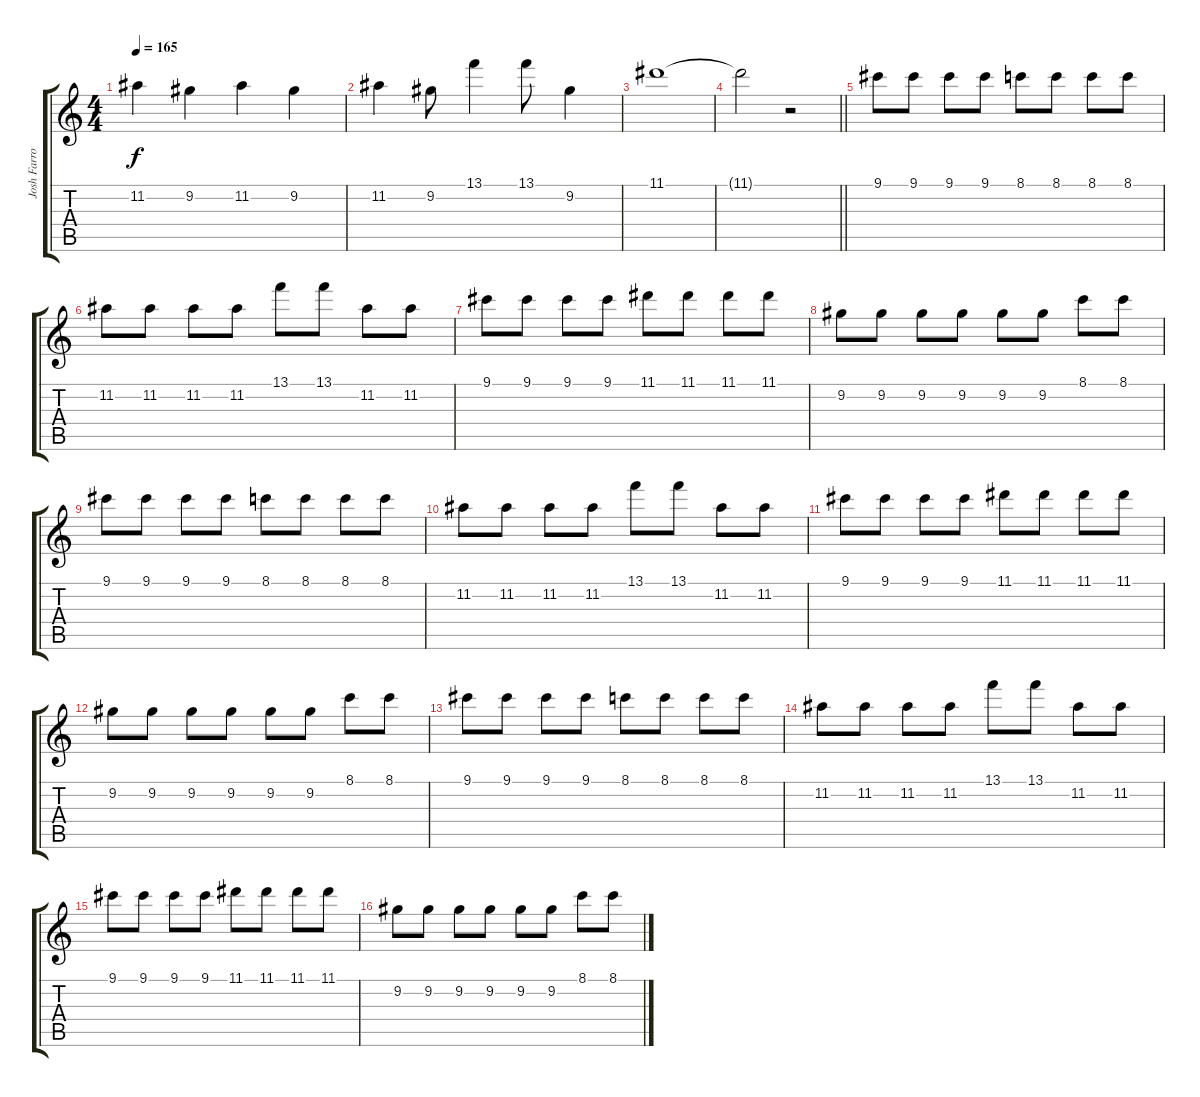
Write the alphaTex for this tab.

\track ("Josh Farro (Lead Guitar)" "Josh Farro") {instrument distortionguitar}
\staff {score tabs}
\tuning (E4 B3 G3 D3 A2 D2) {hide}
\ts (4 4)
\tempo 165
\clef g2
\ks c
11.2.4{dy f} 9.2.4 11.2.4 9.2.4 |
11.2.4 9.2.8 13.1.4 13.1.8 9.2.4 |
11.1.1 |
\barLineRight lightlight
11.1{t}.2 r.2 |
9.1.8{volume 11} 9.1.8 9.1.8 9.1.8 8.1.8 8.1.8 8.1.8 8.1.8 |
11.2.8 11.2.8 11.2.8 11.2.8 13.1.8 13.1.8 11.2.8 11.2.8 |
9.1.8 9.1.8 9.1.8 9.1.8 11.1.8 11.1.8 11.1.8 11.1.8 |
9.2.8 9.2.8 9.2.8 9.2.8 9.2.8 9.2.8 8.1.8 8.1.8 |
9.1.8 9.1.8 9.1.8 9.1.8 8.1.8 8.1.8 8.1.8 8.1.8 |
11.2.8 11.2.8 11.2.8 11.2.8 13.1.8 13.1.8 11.2.8 11.2.8 |
9.1.8 9.1.8 9.1.8 9.1.8 11.1.8 11.1.8 11.1.8 11.1.8 |
9.2.8 9.2.8 9.2.8 9.2.8 9.2.8 9.2.8 8.1.8 8.1.8 |
9.1.8 9.1.8 9.1.8 9.1.8 8.1.8 8.1.8 8.1.8 8.1.8 |
11.2.8 11.2.8 11.2.8 11.2.8 13.1.8 13.1.8 11.2.8 11.2.8 |
9.1.8 9.1.8 9.1.8 9.1.8 11.1.8 11.1.8 11.1.8 11.1.8 |
9.2.8 9.2.8 9.2.8 9.2.8 9.2.8 9.2.8 8.1.8 8.1.8
